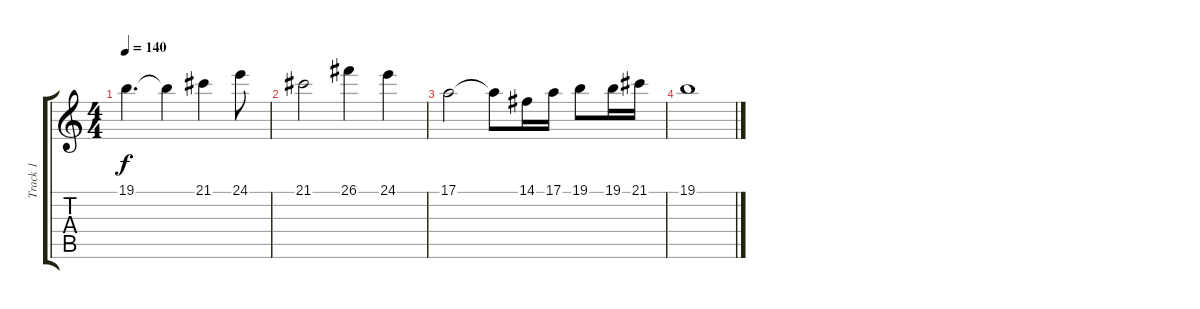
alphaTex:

\track ("Track 1" "Track 1") {instrument brasssection}
\staff {score tabs}
\tuning (E4 B3 G3 D3 A2 E2) {hide}
\ts (4 4)
\tempo 140
\clef g2
\ks c
19.1.4{d dy f} 19.1{t}.4 21.1.4 24.1.8 |
21.1.2 26.1.4 24.1.4 |
17.1.2 17.1{t}.8 14.1.16 17.1.16 19.1.8 19.1.16 21.1.16 |
19.1.1
